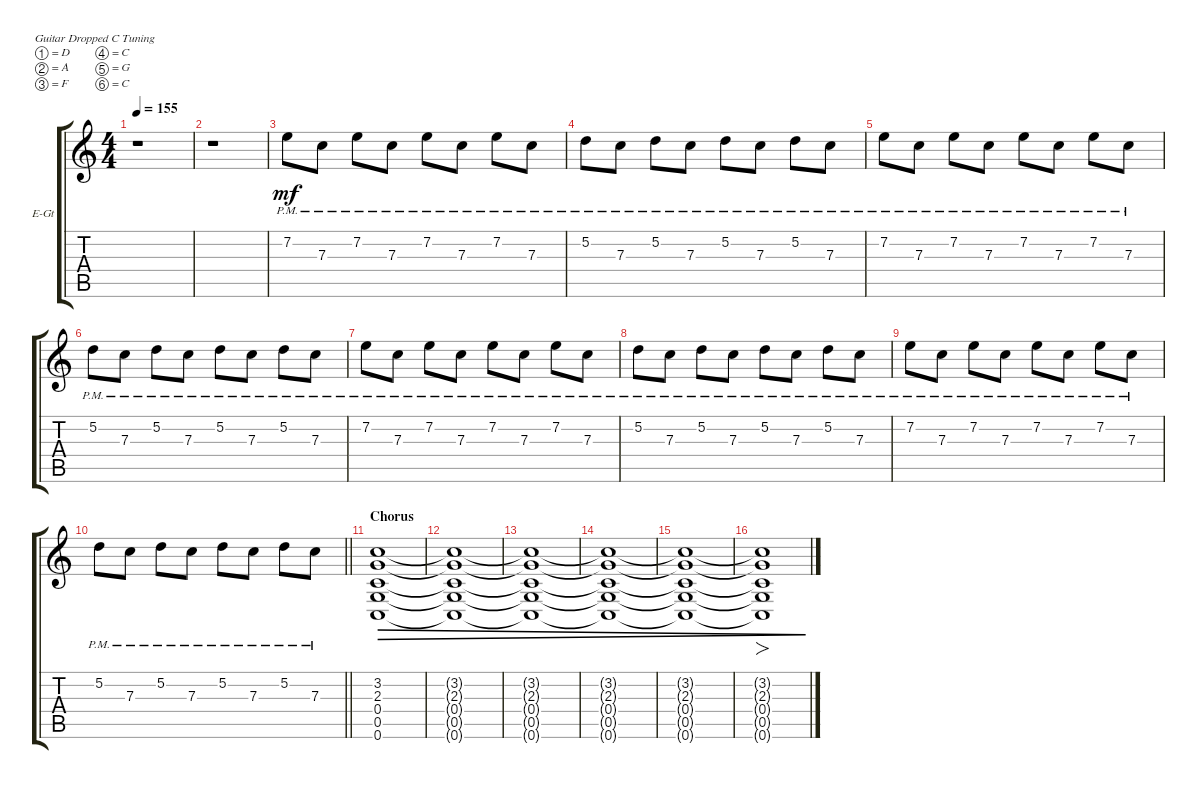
\defaultSystemsLayout 4
\bracketExtendMode groupsimilarinstruments
\firstSystemTrackNameOrientation horizontal
\otherSystemsTrackNameOrientation horizontal
\track ("Guitar 1" "E-Gt") {instrument overdrivenguitar}
\staff {score tabs}
\tuning (D4 A3 F3 C3 G2 C2)
\ts (4 4)
\tempo 155
\clef g2
\ks c
r.1{dy mf} |
r.1 |
7.2{pm}.8 7.3{pm}.8 7.2{pm}.8 7.3{pm}.8 7.2{pm}.8 7.3{pm}.8 7.2{pm}.8 7.3{pm}.8 |
5.2{pm}.8 7.3{pm}.8 5.2{pm}.8 7.3{pm}.8 5.2{pm}.8 7.3{pm}.8 5.2{pm}.8 7.3{pm}.8 |
7.2{pm}.8 7.3{pm}.8 7.2{pm}.8 7.3{pm}.8 7.2{pm}.8 7.3{pm}.8 7.2{pm}.8 7.3{pm}.8 |
5.2{pm}.8 7.3{pm}.8 5.2{pm}.8 7.3{pm}.8 5.2{pm}.8 7.3{pm}.8 5.2{pm}.8 7.3{pm}.8 |
7.2{pm}.8 7.3{pm}.8 7.2{pm}.8 7.3{pm}.8 7.2{pm}.8 7.3{pm}.8 7.2{pm}.8 7.3{pm}.8 |
5.2{pm}.8 7.3{pm}.8 5.2{pm}.8 7.3{pm}.8 5.2{pm}.8 7.3{pm}.8 5.2{pm}.8 7.3{pm}.8 |
7.2{pm}.8 7.3{pm}.8 7.2{pm}.8 7.3{pm}.8 7.2{pm}.8 7.3{pm}.8 7.2{pm}.8 7.3{pm}.8 |
\barLineRight lightlight
5.2{pm}.8 7.3{pm}.8 5.2{pm}.8 7.3{pm}.8 5.2{pm}.8 7.3{pm}.8 5.2{pm}.8 7.3{pm}.8 |
\section ("" "Chorus")
(0.6 0.5 0.4 2.3 3.2).1{dec} |
(0.6{t} 0.5{t} 0.4{t} 2.3{t} 3.2{t}).1{dec} |
(0.6{t} 0.5{t} 0.4{t} 2.3{t} 3.2{t}).1{dec} |
(0.6{t} 0.5{t} 0.4{t} 2.3{t} 3.2{t}).1{dec} |
(0.6{t} 0.5{t} 0.4{t} 2.3{t} 3.2{t}).1{dec} |
(0.6{t} 0.5{t} 0.4{t} 2.3{t} 3.2{t}).1{fo dec}
